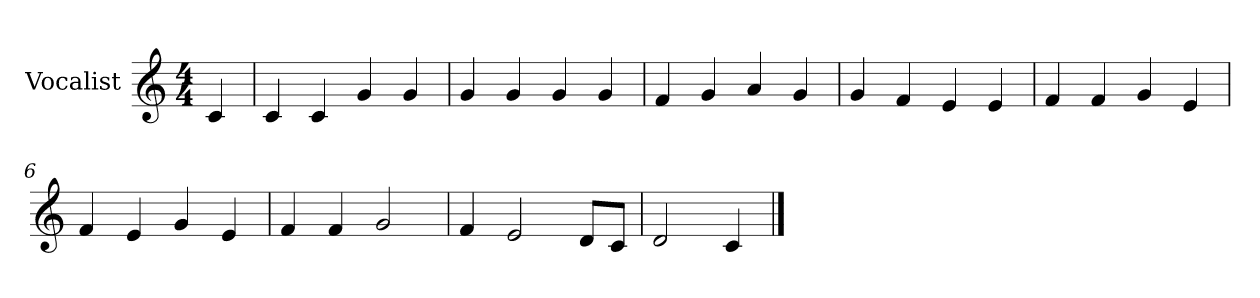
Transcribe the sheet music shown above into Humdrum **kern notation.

**kern
*part1
*staff1
*I"Vocalist
*k[]
*C:
*M4/4
=
4c
=1
4c
4c
4g
4g
=2
4g
4g
4g
4g
=3
4f
4g
4a
4g
=4
4g
4f
4e
4e
=5
4f
4f
4g
4e
=6
4f
4e
4g
4e
=7
4f
4f
2g
=8
4f
2e
8dL
8cJ
=9
2d
4c
==
*-
